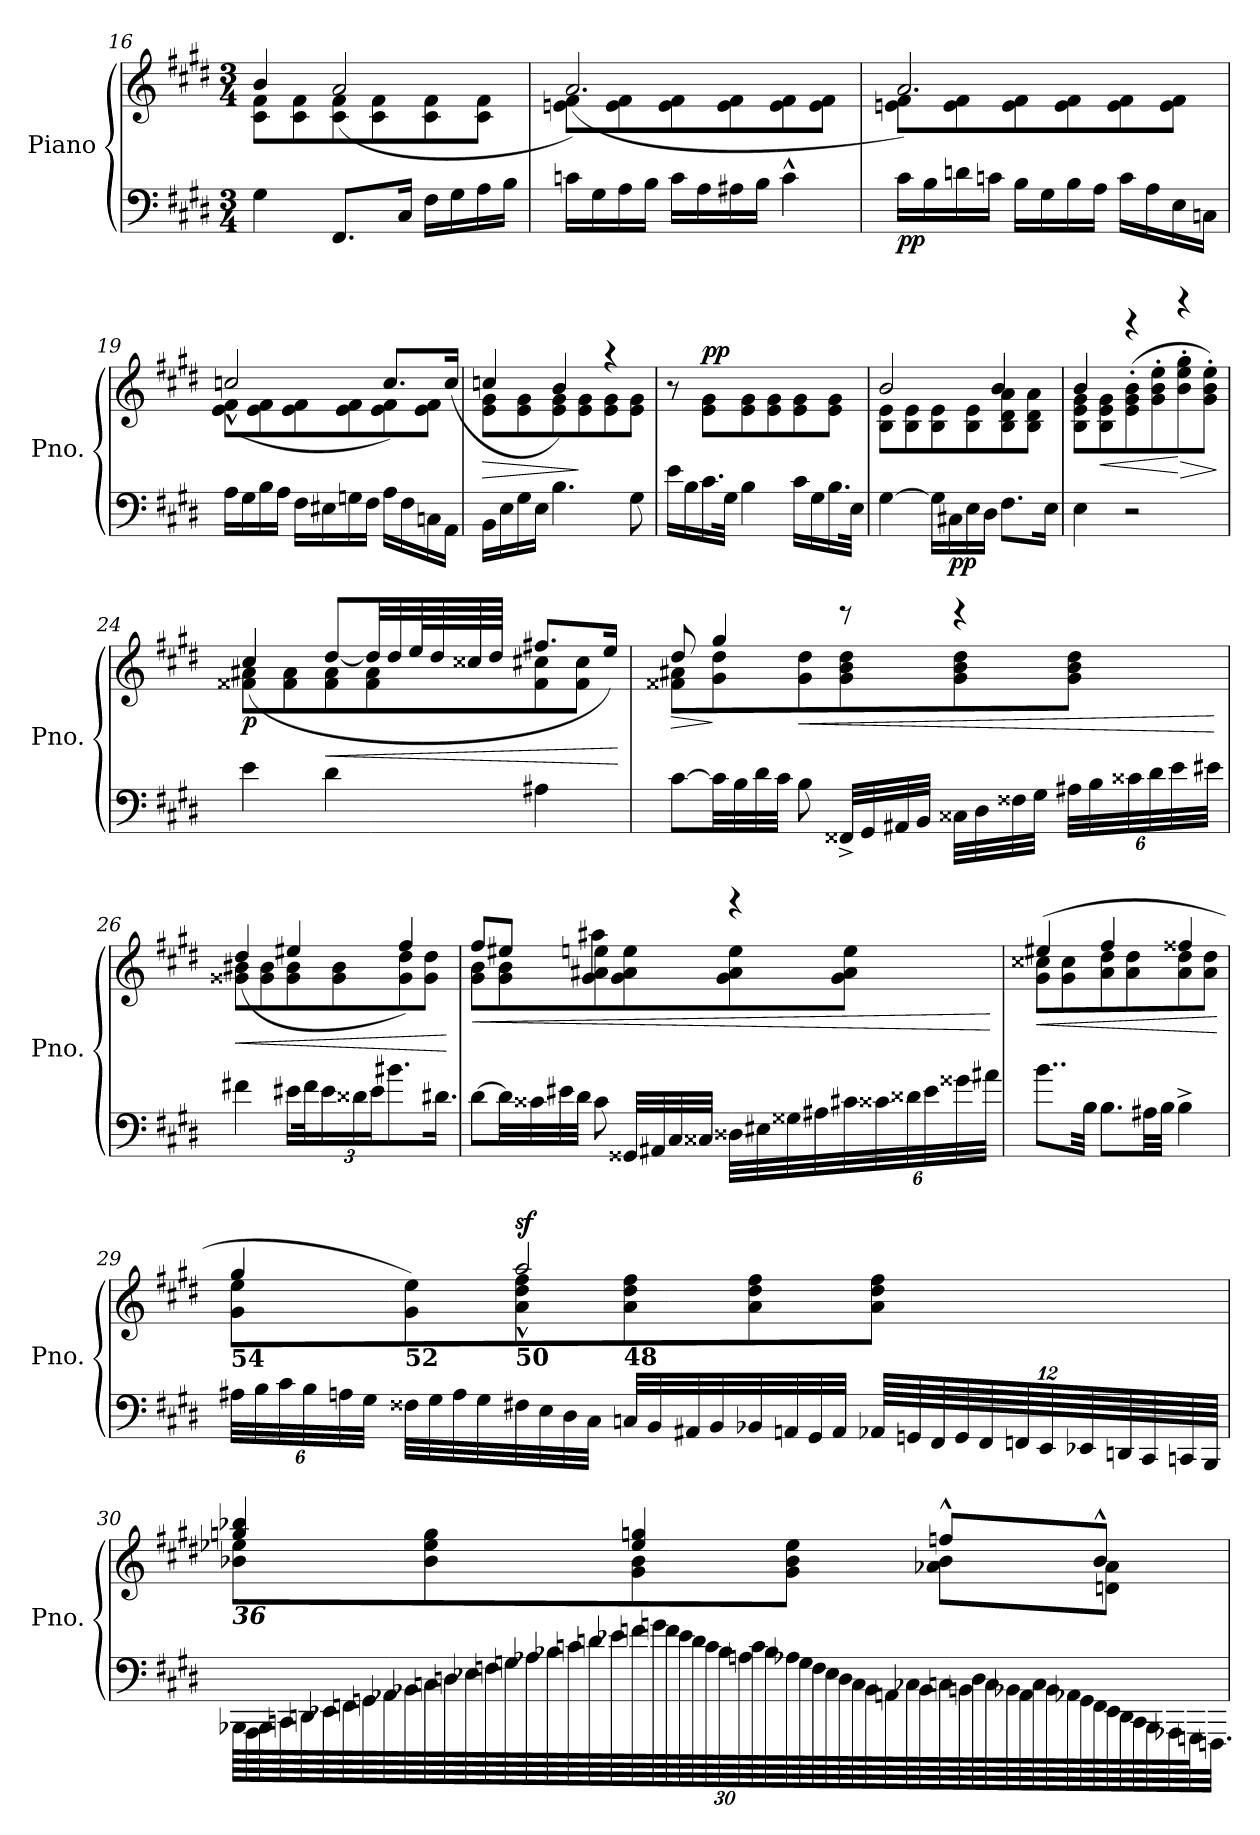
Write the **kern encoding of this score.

**kern	**kern	**dynam
*part1	*part1	*part1
*staff2	*staff1	*staff1/2
*I"Piano	*	*
*I'Pno.	*	*
*clefF4	*clefG2	*
*k[f#c#g#d#]	*k[f#c#g#d#]	*
*M3/4	*M3/4	*
=16	=16	=16
*	*^	*
4G#\	8c#\ 8f#\L	4b/	.
.	8c#\ 8f#\	.	.
8.FF#/L	8c#\ 8f#\	(2a/	.
.	8c#\ 8f#\	.	.
16C#/Jk	.	.	.
16F#\LL	8c#\ 8f#\	.	.
16G#\	.	.	.
16A\	8c#\ 8f#\J	.	.
16B\JJ	.	.	.
=17	=17	=17	=17
16cn\LL	8en\ 8f#\L	(2.a/)	.
16G#\	.	.	.
16A\	8e\ 8f#\	.	.
16B\JJ	.	.	.
16c\LL	8e\ 8f#\	.	.
16A\	.	.	.
16A#X\	8e\ 8f#\	.	.
16B\JJ	.	.	.
4c^^\	8e\ 8f#\	.	.
.	8e\ 8f#\J	.	.
!!LO:LB:g=z	!!
=18	=18	=18	=18
!	!	!	!LO:DY:b=2
16c#\LL	8en\ 8f#\L	2.a/)	pp
16B\	.	.	.
16dn\	8e\ 8f#\	.	.
!	!	!	!LO:DY:b=2
16cn\JJ	.	.	other-dynamics
16B\LL	8e\ 8f#\	.	.
16G#\	.	.	.
16B\	8e\ 8f#\	.	.
16A\JJ	.	.	.
16c\LL	8e\ 8f#\	.	.
16A\	.	.	.
16E\	8e\ 8f#\J	.	.
16Cn\JJ	.	.	.
=19	=19	=19	=19
16A\LL	8e\ 8f#\L	(2ccn^^/	.
16G#\	.	.	.
16B\	8e\ 8f#\	.	.
16A\JJ	.	.	.
16F#\LL	8e\ 8f#\	.	.
16E#X\	.	.	.
16Gn\	8e\ 8f#\	.	.
16F#\JJ	.	.	.
16A\LL	8e\ 8f#\	8.cc/L)	.
16F#\	.	.	.
16Cn\	8e\ 8f#\J	.	.
16AA\JJ	.	(16cc/Jk	.
=20	=20	=20	=20
!	!	!	!LO:HP:b
16BB\LL	8e\ 8g#\L	4ccn/	>
16E\	.	.	.
16G#\	8e\ 8g#\	.	.
16E\JJ	.	.	.
4.B\	8e\ 8g#\	4b/)	.
.	8e\ 8g#\	.	]
.	8e\ 8g#\	4raa	.
8G#\	8e\ 8g#\J	.	.
*	*v	*v	*
=21	=21	=21
!	!	!LO:DY:a
16e\LL	8r	other-dynamics
!	!	!LO:DY:b=2
16B\	.	other-dynamics
!	!	!LO:DY:a
16.c#\	8e\ 8g#\L	pp
32G#\JJk	.	.
!	!	!LO:DY:a=2
4B\	8e\ 8g#\	other-dynamics
.	8e\ 8g#\	.
16c#\LL	8e\ 8g#\	.
16G#\	.	.
16.B\	8e\ 8g#\J	.
32E\JJk	.	.
!!LO:LB:g=z
=22	=22	=22
*	*^	*
!	!	!	!LO:DY:b=2
!	!	!	!LO:DY:n=1:b
[4G#\	8B\ 8e\L	2b/	other-dynamics pp
.	8B\ 8e\	.	.
16G#\LL]	8B\ 8e\	.	.
!	!	!	!LO:DY:n=2:b=2
16C#X\	.	.	pp
16E\	8B\ 8e\	.	.
16D#\JJ	.	.	.
8.F#\L	8B\ 8d#\ 8a\	4b/	.
.	8B\ 8d#\ 8a\J	.	.
16E\Jk	.	.	.
=23	=23	=23	=23
4E\	8B\ 8e\ 8g#\L	4b/	.
!	!	!	!LO:HP:b
.	8B\ 8e\ 8g#\	.	<
2r	(>8e\' 8g#\' 8b\'	4rggg	.
.	8g#\' 8b\' 8ee\'	.	.
!	!	!	!LO:HP:n=1:b
.	8b\' 8ee\' 8gg#\'	4rdddd	[ >
.	8g#\' 8b\' 8ee\'J)	.	.
*	*v	*v	*
.	.	]
=24	=24	=24
*	*^	*
!	!	!	!LO:DY:b
4e\	8f##X\ 8a#X\L	(4cc#/	p
.	8f##\ 8a#\	.	.
!	!	!	!LO:HP:b
4d#\	8f##\ 8a#\	[8dd#/L	<
.	8f##\ 8a#\	32dd#/LL]	.
.	.	32dd#/	.
.	.	64ee/L	.
.	.	64dd#/	.
.	.	64cc##X/	.
.	.	64dd#/JJJJ	.
4A#X\	8f##\ 8cc#X\	8.ff#X/L	.
.	8f##\ 8cc#\J	.	.
.	.	16ee/Jk)	.
*	*v	*v	*
.	.	[
!!LO:PB:g=z
=25	=25	=25
!	!	!LO:HP:b
*	*^	*
[8c#\L	8f##X\ 8a#X\L	8dd#/	>
32c#\LL]	8g#\ 8dd#\	4gg#/	]
32B\	.	.	.
32d#\	.	.	.
32c#\JJJ	.	.	.
!	!	!	!LO:HP:b
8B\	8g#\ 8dd#\	.	<
32FF##X^/LLL	8g#\ 8b\ 8dd#\	8reee	.
32GG#/	.	.	.
32AA#X/	.	.	.
32BB/JJJ	.	.	.
32C##X\LLL	8g#\ 8b\ 8dd#\	4reee	.
32D#\	.	.	.
32F##X\	.	.	.
32G#\JJJ	.	.	.
*Xbrackettup	*	*	*
48A#X\LLL	8g#\ 8b\ 8dd#\J	.	.
48B\	.	.	.
48c##X\	.	.	.
48d#\	.	.	.
48e\	.	.	.
48e#X\JJJ	.	.	.
*	*v	*v	*
.	.	[
=26	=26	=26
!	!	!LO:HP:b
*	*^	*
4f#X\	8g##X\ 8b#X\L	(4dd#/	<
.	8g##\ 8b#\	.	.
16e#X\LL	8g##\ 8b#\	4ee#X/	.
32f#\K	.	.	.
24e#\	.	.	.
.	8g##\ 8b#\	.	.
24d##X\	.	.	.
24e#\J	.	.	.
8.b#X\	.	.	.
.	8g##\ 8dd#\	4ff#/)	.
.	8g##\ 8dd#\J	.	.
16.d#X\Jk	.	.	.
*	*v	*v	*
.	.	[
!!LO:LB:g=z
=27	=27	=27
!	!	!LO:HP:b
*	*^	*
[8d#\L	8g#\ 8b\L	8ff#/L	<
32d#\LL]	8g#\ 8b\	8ee#X/J	.
32c##X\	.	.	.
32e#X\	.	.	.
32d#\JJJ	.	.	.
8c##\	8g#\ 8a#X\ 8een\	4aa#X\	.
32GG##X/LLL	8g#\ 8a#\ 8ee\	.	.
32AA#X/	.	.	.
32C#/	.	.	.
32C##X/JJJ	.	.	.
32D##X\LLL	8g#\ 8a#\ 8ee\	4rggg	.
32E#X\	.	.	.
32G##X\	.	.	.
32A#X\	.	.	.
48c#X\	8g#\ 8a#\ 8ee\J	.	.
48c##X\	.	.	.
48d##X\	.	.	.
48e#\	.	.	.
48g##X\	.	.	.
48a#X\JJJ	.	.	.
*	*v	*v	*
.	.	[
=28	=28	=28
!	!	!LO:HP:b
*	*^	*
8..b\L	(>8g#\ 8cc##X\L	4ee#X/	<
.	8g#\ 8cc##\	.	.
32B\Jkk	.	.	.
8.B\L	8a\ 8dd#\	4ff#/	.
.	8a\ 8dd#\	.	.
32A#X\LL	.	.	.
32B\JJJ	.	.	.
4B^\	8a\ 8dd#\	4ff##X/	.
.	8a\ 8dd#\J	.	.
*	*v	*v	*
.	.	[
!!LO:LB:g=z
=29	=29	=29
*	*^	*
!	!LO:TX:b:B:t=54	!	!
!	!	!	!LO:DY:a
48A#X\LLL	8g#\ 8ee\L	4gg#/	other-dynamics
48B\	.	.	.
48c#\	.	.	.
48B\	.	.	.
48An\	.	.	.
48G#\JJJ	.	.	.
!	!LO:TX:b:B:t=52	!	!
32F##X\LLL	8g#\ 8ee\)	.	.
32G#\	.	.	.
32A\	.	.	.
32G#\	.	.	.
!	!LO:TX:b:B:t=50	!	!
!	!	!	!LO:DY:a
32F#X\	8a\ 8dd#\ 8ff#\	2aa^^/	sf
32E\	.	.	.
32D#\	.	.	.
32C#\JJJ	.	.	.
!	!LO:TX:b:B:t=48	!	!
32Cn/LLL	8a\ 8dd#\ 8ff#\	.	.
32BB/	.	.	.
32AA#X/	.	.	.
32BB/	.	.	.
32BB-X/	8a\ 8dd#\ 8ff#\	.	.
32AAn/	.	.	.
32GG#/	.	.	.
32AA/JJJ	.	.	.
!	!	!	!LO:DY:a
96AA-X/LLLL	8a\ 8dd#\ 8ff#\J	.	other-dynamics
96GGn/	.	.	.
96FF#/	.	.	.
96GG/	.	.	.
96FF#/	.	.	.
96FFn/	.	.	.
96EE/	.	.	.
96EE-X/	.	.	.
96DDn/	.	.	.
96CC#/	.	.	.
96CCn/	.	.	.
96BBB/JJJJ	.	.	.
!!LO:LB:g=z	!!
=30	=30	=30	=30
!	!LO:TX:b:Bi:t=36	!	!
80BBB-X\LL	8b-X\^^ 8ee-X\^^L	4ggn/ 4bb-X/	.
80AAA\	.	.	.
80BBB-\	.	.	.
80CCn\	.	.	.
80DDn\	.	.	.
80EE-X\	.	.	.
80FFn\	.	.	.
80GGn\	.	.	.
80AA-X\	.	.	.
80BB-X\	.	.	.
80Cn\	8b-\ 8ee-\ 8gg\	.	.
80Dn\	.	.	.
80E-X\	.	.	.
80Fn\	.	.	.
80Gn\	.	.	.
80A-X\	.	.	.
80B-X\	.	.	.
80cn\	.	.	.
80dn\	.	.	.
80e-X\	.	.	.
80fn\	8g#\ 8b-\	4ee-/ 4ggn/	.
80gn\	.	.	.
80f\	.	.	.
80e-\	.	.	.
80d\	.	.	.
80c\	.	.	.
80B-\	.	.	.
80An\	.	.	.
80c\	.	.	.
80B-\	.	.	.
80A-X\	8g#\ 8b-\ 8ee-\J	.	.
80G\	.	.	.
80F\	.	.	.
80E-\	.	.	.
80D\	.	.	.
80C\	.	.	.
80BB-\	.	.	.
80AAn\	.	.	.
80C-X\	.	.	.
80BB-\	.	.	.
80Cn\	8ffn^^/L	8a-X\ 8b-\L	.
80BBn\	.	.	.
80D\	.	.	.
80C\	.	.	.
80BB-X\	.	.	.
80AA\	.	.	.
80C\	.	.	.
80BB-\	.	.	.
80AA-X\	.	.	.
80GG\	.	.	.
80FF\	8b-^^/J	8dn\ 8a-\J	.
80EE-\	.	.	.
80DD\	.	.	.
80CC\	.	.	.
80BBB-\	.	.	.
80AAA-X\	.	.	.
80GGGn\J	.	.	.
40.FFFn\J	.	.	.
*	*v	*v	*
=	=	=
*-	*-	*-
